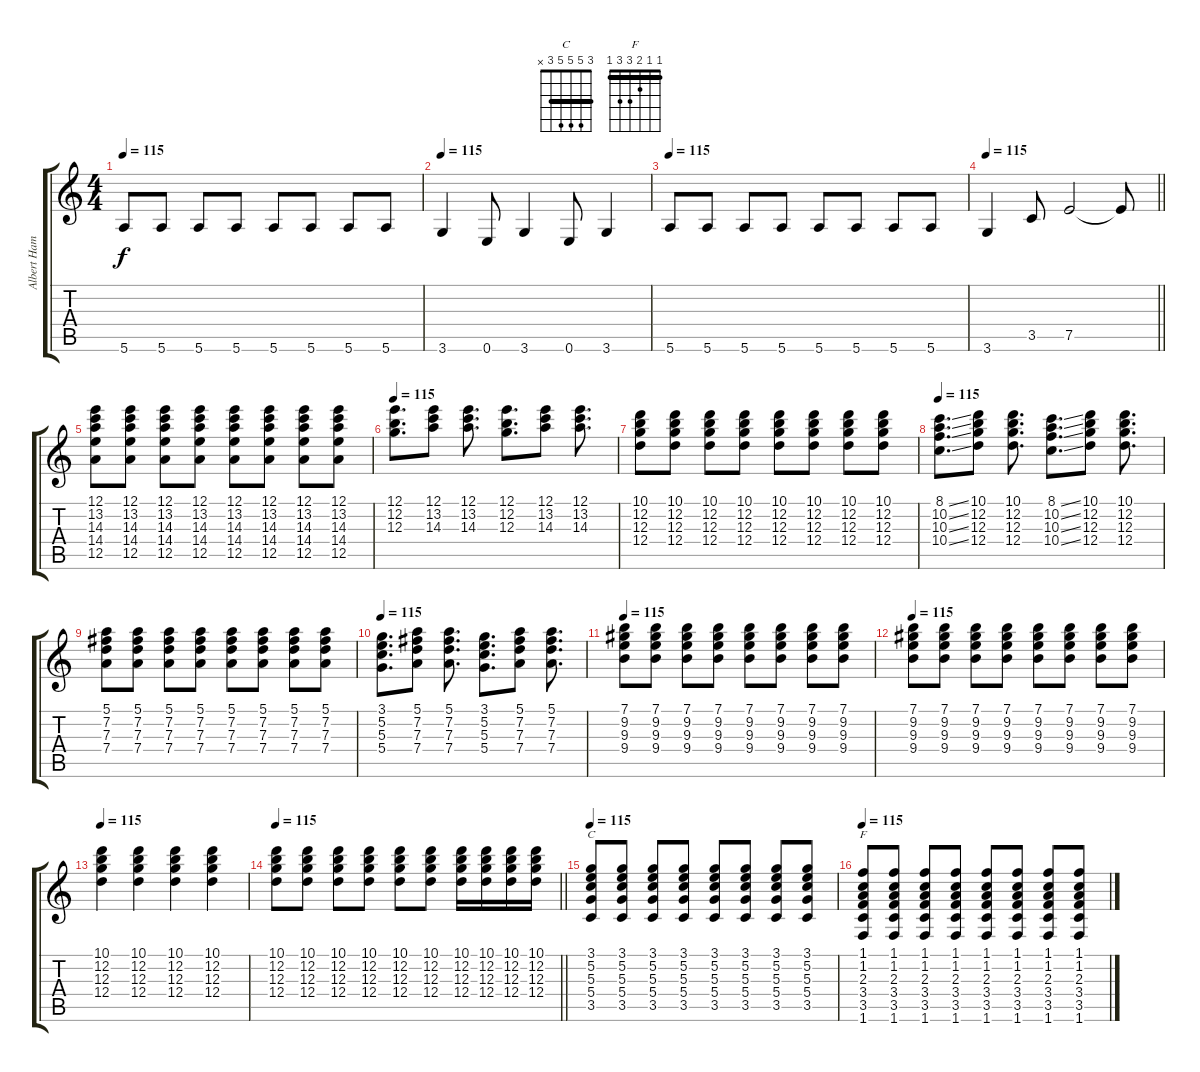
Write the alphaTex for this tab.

\track ("Albert Hammond (Enrico)" "Albert Ham") {instrument distortionguitar}
\staff {score tabs}
\tuning (E4 B3 G3 D3 A2 E2) {hide}
\chord ("C" 3 5 5 5 3 x) {barre 3}
\chord ("F" 1 1 2 3 3 1) {barre 1}
\ts (4 4)
\tempo 115
\clef g2
\ks c
5.6.8{dy f} 5.6.8 5.6.8 5.6.8 5.6.8 5.6.8 5.6.8 5.6.8 |
\tempo 115
3.6.4 0.6.8 3.6.4 0.6.8 3.6.4 |
\tempo 115
5.6.8 5.6.8 5.6.8 5.6.8 5.6.8 5.6.8 5.6.8 5.6.8 |
\tempo 115
\barLineRight lightlight
3.6.4 3.5.8 7.5.2 7.5{t}.8 |
(12.1 13.2 14.3 14.4 12.5).8 (12.1 13.2 14.3 14.4 12.5).8 (12.1 13.2 14.3 14.4 12.5).8 (12.1 13.2 14.3 14.4 12.5).8 (12.1 13.2 14.3 14.4 12.5).8 (12.1 13.2 14.3 14.4 12.5).8 (12.1 13.2 14.3 14.4 12.5).8 (12.1 13.2 14.3 14.4 12.5).8 |
\tempo 115
(12.1 12.2 12.3).8{d} (12.1 13.2 14.3).8 (12.1 13.2 14.3).8{d} (12.1 12.2 12.3).8{d} (12.1 13.2 14.3).8 (12.1 13.2 14.3).8{d} |
(10.1 12.2 12.3 12.4).8 (10.1 12.2 12.3 12.4).8 (10.1 12.2 12.3 12.4).8 (10.1 12.2 12.3 12.4).8 (10.1 12.2 12.3 12.4).8 (10.1 12.2 12.3 12.4).8 (10.1 12.2 12.3 12.4).8 (10.1 12.2 12.3 12.4).8 |
\tempo 115
(8.1{ss} 10.2{ss} 10.3{ss} 10.4{ss}).8{d} (10.1 12.2 12.3 12.4).8 (10.1 12.2 12.3 12.4).8{d} (8.1{ss} 10.2{ss} 10.3{ss} 10.4{ss}).8{d} (10.1 12.2 12.3 12.4).8 (10.1 12.2 12.3 12.4).8{d} |
(5.1 7.2 7.3 7.4).8 (5.1 7.2 7.3 7.4).8 (5.1 7.2 7.3 7.4).8 (5.1 7.2 7.3 7.4).8 (5.1 7.2 7.3 7.4).8 (5.1 7.2 7.3 7.4).8 (5.1 7.2 7.3 7.4).8 (5.1 7.2 7.3 7.4).8 |
\tempo 115
(3.1 5.2 5.3 5.4).8{d} (5.1 7.2 7.3 7.4).8 (5.1 7.2 7.3 7.4).8{d} (3.1 5.2 5.3 5.4).8{d} (5.1 7.2 7.3 7.4).8 (5.1 7.2 7.3 7.4).8{d} |
\tempo 115
(7.1 9.2 9.3 9.4).8 (7.1 9.2 9.3 9.4).8 (7.1 9.2 9.3 9.4).8 (7.1 9.2 9.3 9.4).8 (7.1 9.2 9.3 9.4).8 (7.1 9.2 9.3 9.4).8 (7.1 9.2 9.3 9.4).8 (7.1 9.2 9.3 9.4).8 |
\tempo 115
(7.1 9.2 9.3 9.4).8 (7.1 9.2 9.3 9.4).8 (7.1 9.2 9.3 9.4).8 (7.1 9.2 9.3 9.4).8 (7.1 9.2 9.3 9.4).8 (7.1 9.2 9.3 9.4).8 (7.1 9.2 9.3 9.4).8 (7.1 9.2 9.3 9.4).8 |
\tempo 115
(10.1 12.2 12.3 12.4).4 (10.1 12.2 12.3 12.4).4 (10.1 12.2 12.3 12.4).4 (10.1 12.2 12.3 12.4).4 |
\tempo 115
\barLineRight lightlight
(10.1 12.2 12.3 12.4).8 (10.1 12.2 12.3 12.4).8 (10.1 12.2 12.3 12.4).8 (10.1 12.2 12.3 12.4).8 (10.1 12.2 12.3 12.4).8 (10.1 12.2 12.3 12.4).8 (10.1 12.2 12.3 12.4).16 (10.1 12.2 12.3 12.4).16 (10.1 12.2 12.3 12.4).16 (10.1 12.2 12.3 12.4).16 |
\tempo 115
(3.1 5.2 5.3 5.4 3.5).8{ch "C"} (3.1 5.2 5.3 5.4 3.5).8 (3.1 5.2 5.3 5.4 3.5).8 (3.1 5.2 5.3 5.4 3.5).8 (3.1 5.2 5.3 5.4 3.5).8 (3.1 5.2 5.3 5.4 3.5).8 (3.1 5.2 5.3 5.4 3.5).8 (3.1 5.2 5.3 5.4 3.5).8 |
\tempo 115
(1.1 1.2 2.3 3.4 3.5 1.6).8{ch "F"} (1.1 1.2 2.3 3.4 3.5 1.6).8 (1.1 1.2 2.3 3.4 3.5 1.6).8 (1.1 1.2 2.3 3.4 3.5 1.6).8 (1.1 1.2 2.3 3.4 3.5 1.6).8 (1.1 1.2 2.3 3.4 3.5 1.6).8 (1.1 1.2 2.3 3.4 3.5 1.6).8 (1.1 1.2 2.3 3.4 3.5 1.6).8
